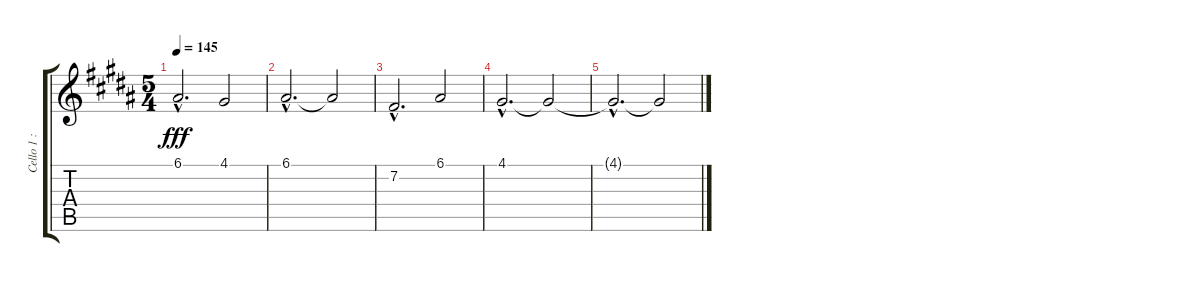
\track ("Cello 1 : Lead" "Cello 1 : ") {instrument cello}
\staff {score tabs}
\tuning (E4 B3 G3 D3 A2 E2) {hide}
\ts (5 4)
\tempo 145
\clef g2
\ks b
6.1{hac}.2{d dy fff} 4.1.2 |
6.1{hac}.2{d} 6.1{t}.2 |
7.2{hac}.2{d} 6.1.2 |
4.1{hac}.2{d} 4.1{t}.2 |
4.1{hac t}.2{d} 4.1{t}.2
